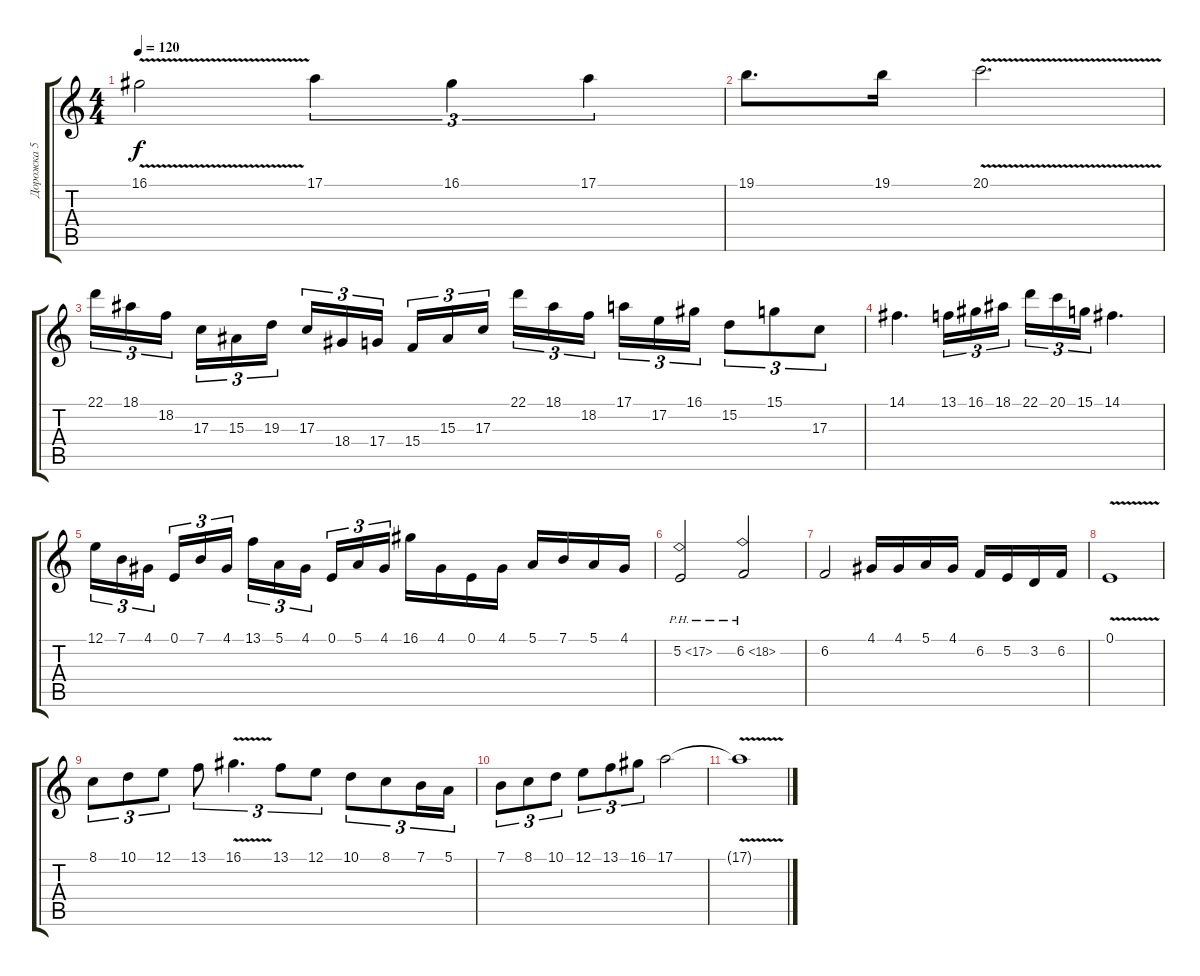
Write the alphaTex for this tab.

\track ("Дорожка 5" "Дорожка 5") {instrument lead2sawtooth}
\staff {score tabs}
\tuning (E4 B3 G3 D3 A2 E2) {hide}
\ts (4 4)
\tempo 120
\clef g2
\ks aminor
16.1{v}.2{dy f} 17.1.4{tu (3 2)} 16.1.4{tu (3 2)} 17.1.4{tu (3 2)} |
19.1.8{d} 19.1.16 20.1{v}.2{d} |
22.1.16{tu (3 2)} 18.1.16{tu (3 2)} 18.2.16{tu (3 2) beam splitsecondary} 17.3.16{tu (3 2)} 15.3.16{tu (3 2)} 19.3.16{tu (3 2)} 17.3.16{tu (3 2)} 18.4.16{tu (3 2)} 17.4.16{tu (3 2) beam splitsecondary} 15.4.16{tu (3 2)} 15.3.16{tu (3 2)} 17.3.16{tu (3 2)} 22.1.16{tu (3 2)} 18.1.16{tu (3 2)} 18.2.16{tu (3 2) beam splitsecondary} 17.1.16{tu (3 2)} 17.2.16{tu (3 2)} 16.1.16{tu (3 2)} 15.2.8{tu (3 2)} 15.1.8{tu (3 2)} 17.3.8{tu (3 2)} |
14.1.4{d} 13.1.16{tu (3 2)} 16.1.16{tu (3 2)} 18.1.16{tu (3 2)} 22.1.16{tu (3 2)} 20.1.16{tu (3 2)} 15.1.16{tu (3 2)} 14.1.4{d} |
12.1.16{tu (3 2)} 7.1.16{tu (3 2)} 4.1.16{tu (3 2) beam splitsecondary} 0.1.16{tu (3 2)} 7.1.16{tu (3 2)} 4.1.16{tu (3 2)} 13.1.16{tu (3 2)} 5.1.16{tu (3 2)} 4.1.16{tu (3 2) beam splitsecondary} 0.1.16{tu (3 2)} 5.1.16{tu (3 2)} 4.1.16{tu (3 2)} 16.1.16 4.1.16 0.1.16 4.1.16 5.1.16 7.1.16 5.1.16 4.1.16 |
5.2{ph 12}.2 6.2{ph 12}.2 |
6.2.2 4.1.16 4.1.16 5.1.16 4.1.16 6.2.16 5.2.16 3.2.16 6.2.16 |
0.1{v}.1 |
8.1.8{tu (3 2)} 10.1.8{tu (3 2)} 12.1.8{tu (3 2)} 13.1.8{tu (3 2)} 16.1{v}.4{d tu (3 2)} 13.1.8{tu (3 2)} 12.1.8{tu (3 2)} 10.1.8{tu (3 2)} 8.1.8{tu (3 2)} 7.1.16{tu (3 2)} 5.1.16{tu (3 2)} |
7.1.8{tu (3 2)} 8.1.8{tu (3 2)} 10.1.8{tu (3 2)} 12.1.8{tu (3 2)} 13.1.8{tu (3 2)} 16.1.8{tu (3 2)} 17.1.2 |
17.1{v t}.1{volume 0}
